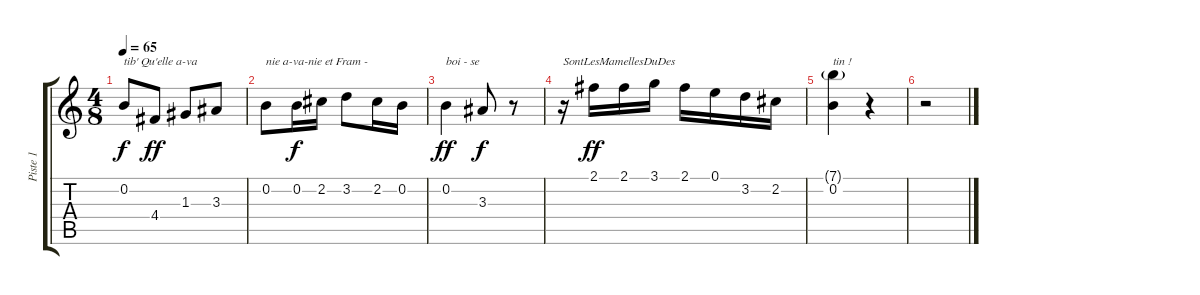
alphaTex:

\track ("Piste 1" "Piste 1") {instrument acousticguitarnylon}
\staff {score tabs}
\tuning (E4 B3 G3 D3 A2 E2) {hide}
\ts (4 8)
\tempo 65
\clef g2
\ks c
0.2.8{txt "tib' Qu'elle a-va" dy f} 4.4.8{dy ff} 1.3.8 3.3.8 |
0.2.8{txt "nie a-va-nie et Fram -"} 0.2.16{dy f} 2.2.16 3.2.8 2.2.16 0.2.16 |
0.2.4{txt "boi - se" dy ff} 3.3.8{dy f} r.8 |
r.16{txt "SontLesMamellesDuDes"} 2.1.16{dy ff} 2.1.16 3.1.16 2.1.16 0.1.16 3.2.16 2.2.16 |
(7.1{g} 0.2).4{txt "tin !"} r.4 |
r.2
